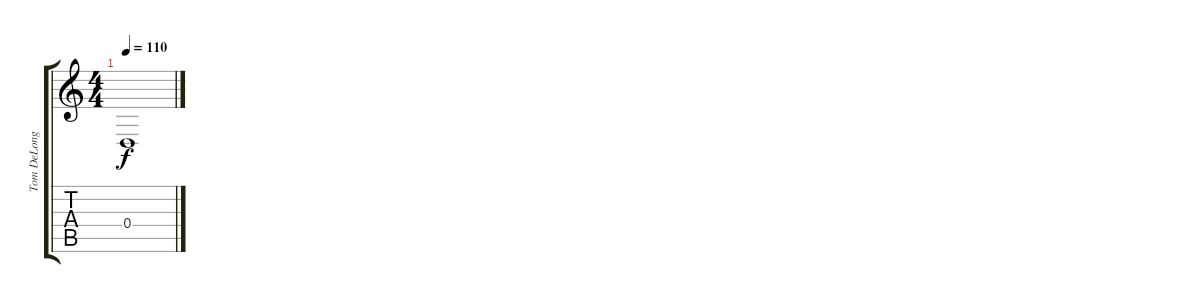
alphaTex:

\track ("Tom DeLonge (Vocals)" "Tom DeLong") {instrument lead2sawtooth}
\staff {score tabs}
\tuning (E4 B3 G3 D3 A2 E2) {hide}
\ts (4 4)
\tempo 110
\clef g2
\ks c
0.4.1{dy f}
